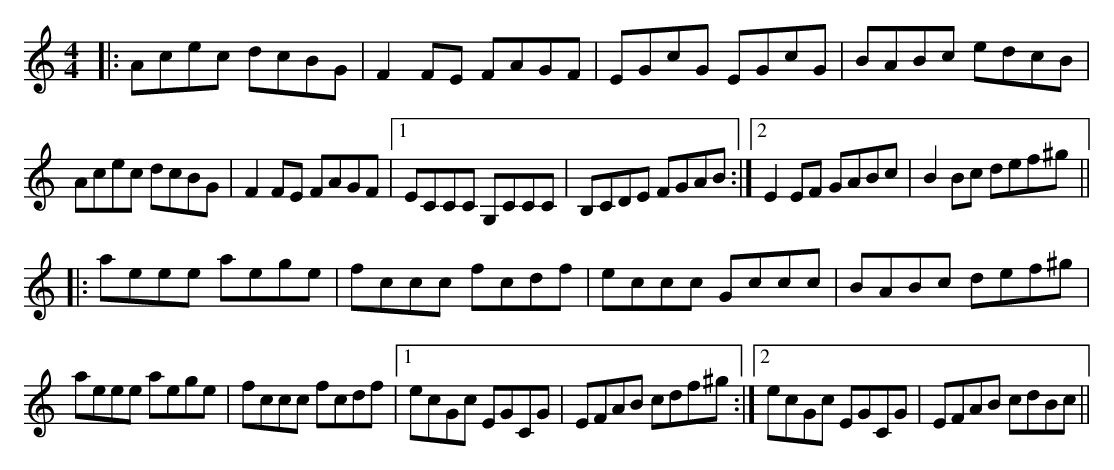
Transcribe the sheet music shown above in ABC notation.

X:1
M:4/4
K:C
|:Acec dcBG|F2 FE FAGF|EGcG EGcG|BABc edcB|
Acec dcBG|F2 FE FAGF|1 ECCC G,CCC|B,CDE FGAB:|2 E2EF GABc|B2Bc def^g||
|:aeee aege|fccc fcdf|eccc Gccc|BABc def^g|
aeee aege|fccc fcdf|1 ecGc EGCG|EFAB cdf^g:|2 ecGc EGCG|EFAB cdBc||
